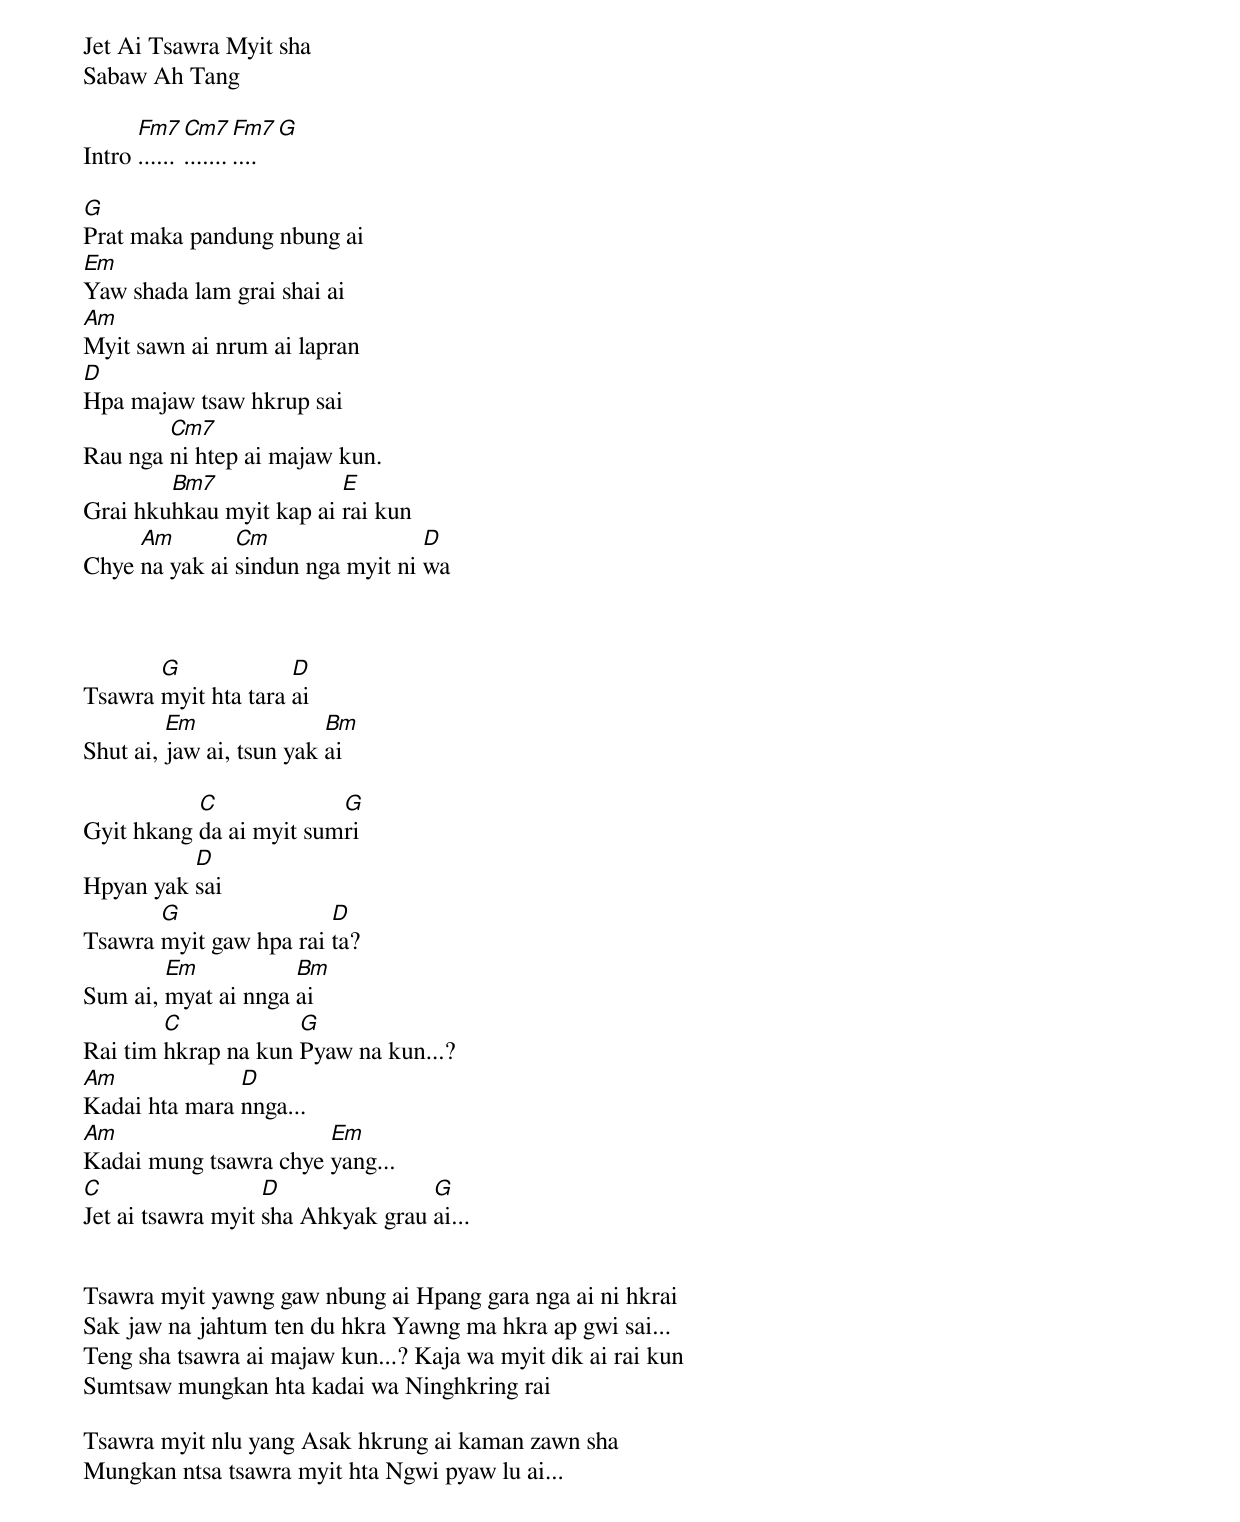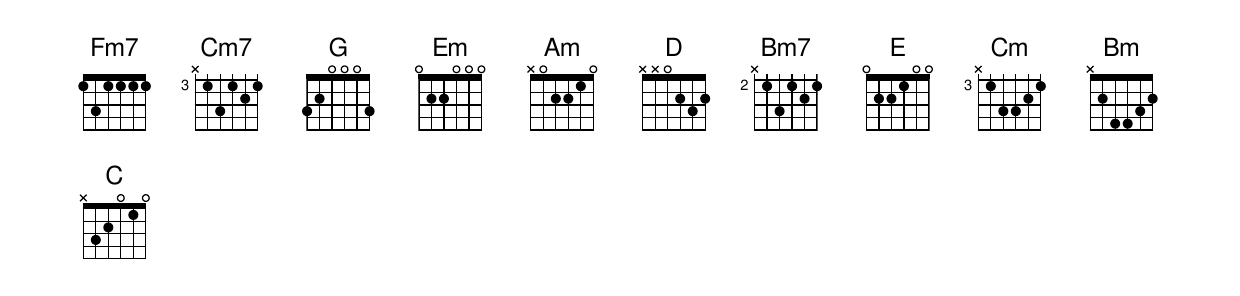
Jet Ai Tsawra Myit sha
Sabaw Ah Tang

Intro [Fm7]......[Cm7].......[Fm7]....[G]

[G]Prat maka pandung nbung ai
[Em]Yaw shada lam grai shai ai
[Am]Myit sawn ai nrum ai lapran
[D]Hpa majaw tsaw hkrup sai
Rau nga [Cm7]ni htep ai majaw kun.
Grai hku[Bm7]hkau myit kap ai [E]rai kun
Chye [Am]na yak ai [Cm]sindun nga myit ni [D]wa



Tsawra [G]myit hta tara [D]ai
Shut ai, [Em]jaw ai, tsun yak [Bm]ai

Gyit hkang [C]da ai myit sum[G]ri
Hpyan yak [D]sai
Tsawra [G]myit gaw hpa rai [D]ta?
Sum ai, [Em]myat ai nnga [Bm]ai
Rai tim [C]hkrap na kun [G]Pyaw na kun...?
[Am]Kadai hta mara [D]nnga...
[Am]Kadai mung tsawra chye [Em]yang...
[C]Jet ai tsawra myit [D]sha Ahkyak grau [G]ai...


Tsawra myit yawng gaw nbung ai Hpang gara nga ai ni hkrai
Sak jaw na jahtum ten du hkra Yawng ma hkra ap gwi sai...
Teng sha tsawra ai majaw kun...? Kaja wa myit dik ai rai kun
Sumtsaw mungkan hta kadai wa Ninghkring rai

Tsawra myit nlu yang Asak hkrung ai kaman zawn sha
Mungkan ntsa tsawra myit hta Ngwi pyaw lu ai...
